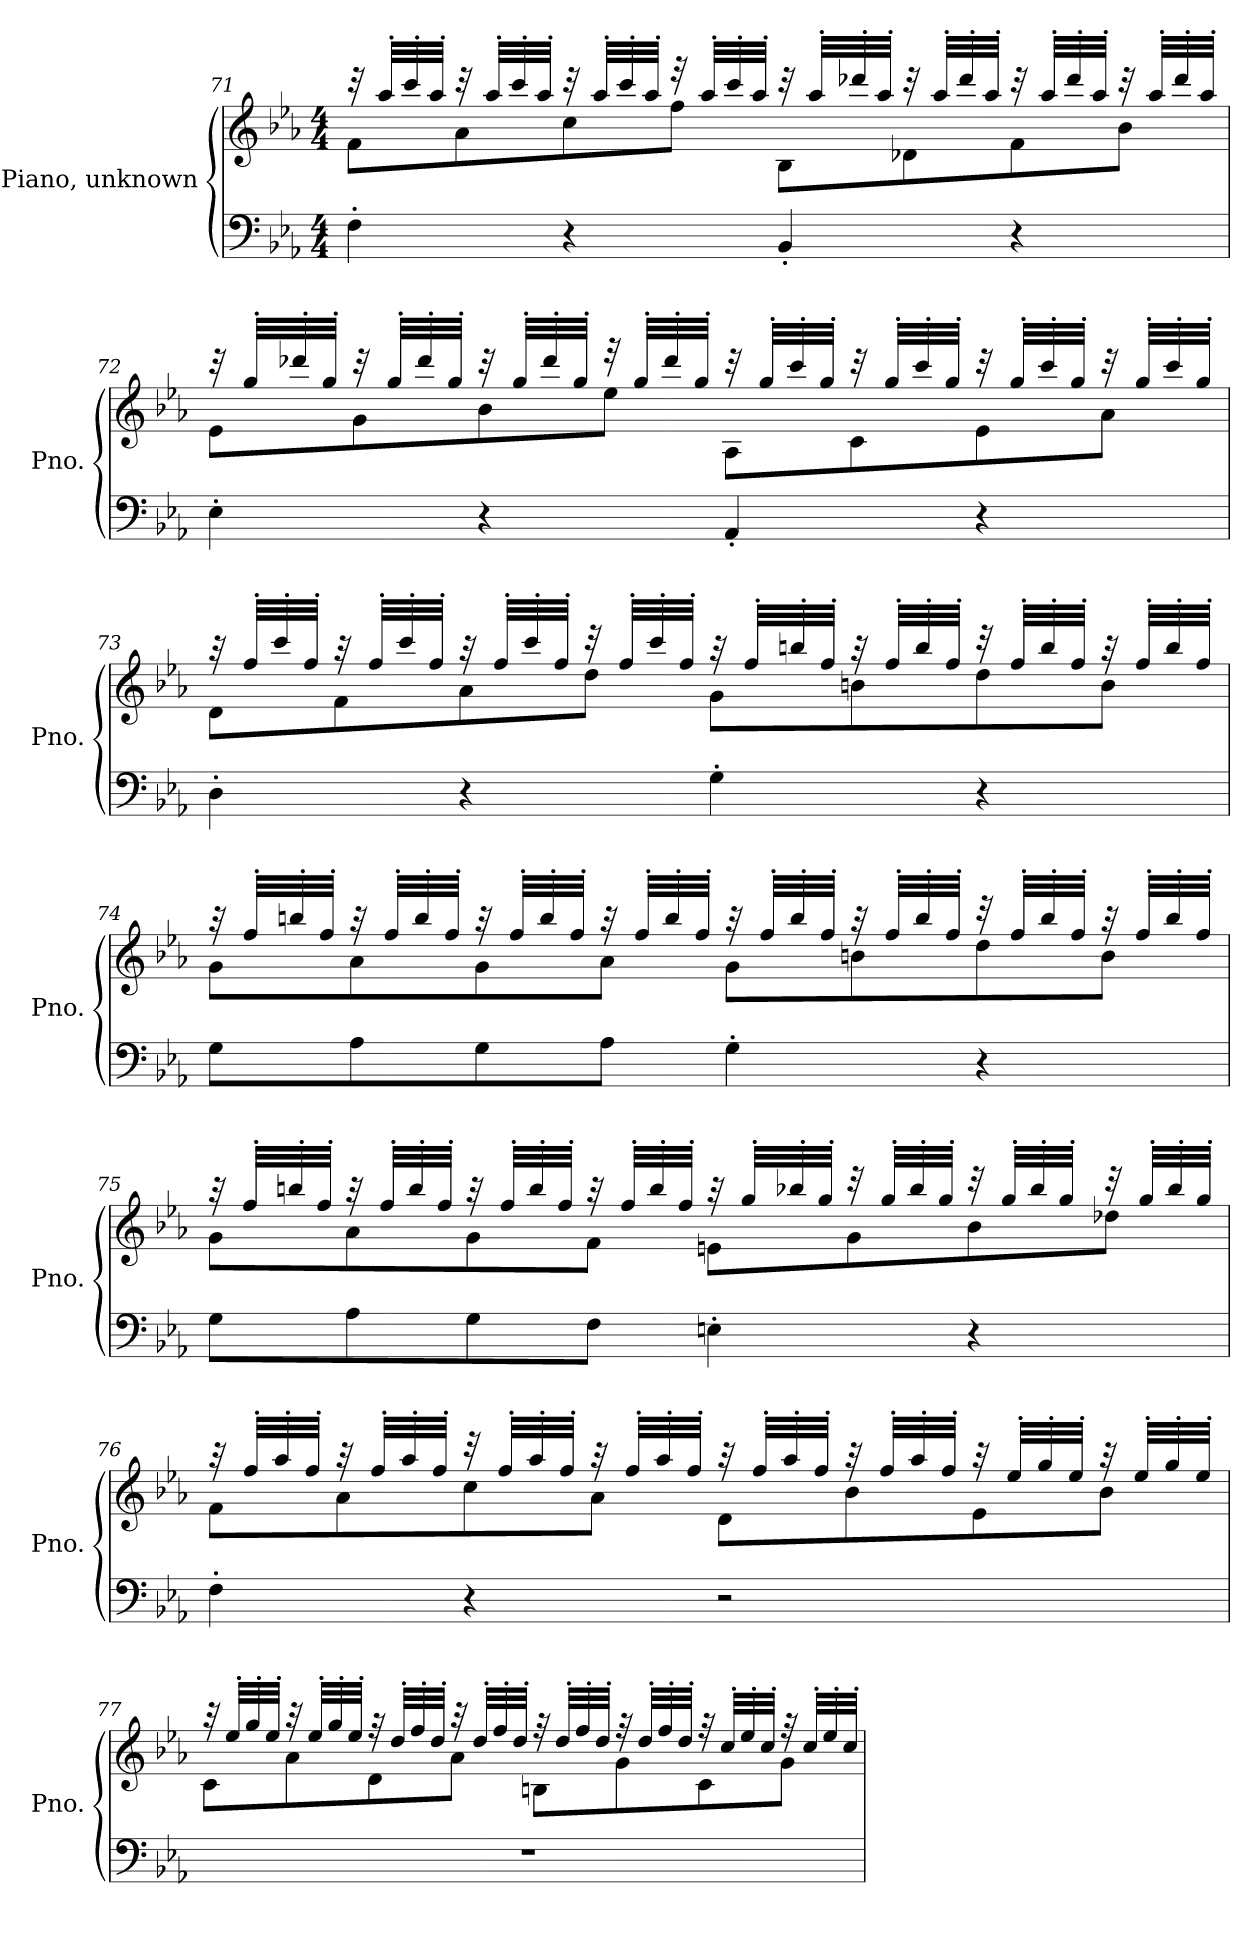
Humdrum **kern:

**kern	**kern
*part1	*part1
*staff2	*staff1
*I"Piano, unknown	*
*I'Pno.	*
!!LO:LB:g=z
*clefF4	*clefG2
*k[b-e-a-]	*k[b-e-a-]
*M4/4	*M4/4
=71	=71
*	*^
4F'\	32r	8f\L
.	32aa-'/LLL	.
.	32ccc'/	.
.	32aa-'/JJJ	.
.	32r	8a-\
.	32aa-'/LLL	.
.	32ccc'/	.
.	32aa-'/JJJ	.
4r	32r	8cc\
.	32aa-'/LLL	.
.	32ccc'/	.
.	32aa-'/JJJ	.
.	32r	8ff\J
.	32aa-'/LLL	.
.	32ccc'/	.
.	32aa-'/JJJ	.
4BB-'/	32r	8B-\L
.	32aa-'/LLL	.
.	32ddd-X'/	.
.	32aa-'/JJJ	.
.	32r	8d-X\
.	32aa-'/LLL	.
.	32ddd-'/	.
.	32aa-'/JJJ	.
4r	32r	8f\
.	32aa-'/LLL	.
.	32ddd-'/	.
.	32aa-'/JJJ	.
.	32r	8b-\J
.	32aa-'/LLL	.
.	32ddd-'/	.
.	32aa-'/JJJ	.
!!LO:PB:g=z	!!
=72	=72	=72
4E-'\	32r	8e-\L
.	32gg'/LLL	.
.	32ddd-X'/	.
.	32gg'/JJJ	.
.	32r	8g\
.	32gg'/LLL	.
.	32ddd-'/	.
.	32gg'/JJJ	.
4r	32r	8b-\
.	32gg'/LLL	.
.	32ddd-'/	.
.	32gg'/JJJ	.
.	32r	8ee-\J
.	32gg'/LLL	.
.	32ddd-'/	.
.	32gg'/JJJ	.
4AA-'/	32r	8A-\L
.	32gg'/LLL	.
.	32ccc'/	.
.	32gg'/JJJ	.
.	32r	8c\
.	32gg'/LLL	.
.	32ccc'/	.
.	32gg'/JJJ	.
4r	32r	8e-\
.	32gg'/LLL	.
.	32ccc'/	.
.	32gg'/JJJ	.
.	32r	8a-\J
.	32gg'/LLL	.
.	32ccc'/	.
.	32gg'/JJJ	.
!!LO:LB:g=z	!!
=73	=73	=73
4D'\	32r	8d\L
.	32ff'/LLL	.
.	32ccc'/	.
.	32ff'/JJJ	.
.	32r	8f\
.	32ff'/LLL	.
.	32ccc'/	.
.	32ff'/JJJ	.
4r	32r	8a-\
.	32ff'/LLL	.
.	32ccc'/	.
.	32ff'/JJJ	.
.	32r	8dd\J
.	32ff'/LLL	.
.	32ccc'/	.
.	32ff'/JJJ	.
4G'\	32r	8g\L
.	32ff'/LLL	.
.	32bbn'/	.
.	32ff'/JJJ	.
.	32r	8bn\
.	32ff'/LLL	.
.	32bb'/	.
.	32ff'/JJJ	.
4r	32r	8dd\
.	32ff'/LLL	.
.	32bb'/	.
.	32ff'/JJJ	.
.	32r	8b\J
.	32ff'/LLL	.
.	32bb'/	.
.	32ff'/JJJ	.
!!LO:LB:g=z	!!
=74	=74	=74
8G\L	32r	8g\L
.	32ff'/LLL	.
.	32bbn'/	.
.	32ff'/JJJ	.
8A-\	32r	8a-\
.	32ff'/LLL	.
.	32bb'/	.
.	32ff'/JJJ	.
8G\	32r	8g\
.	32ff'/LLL	.
.	32bb'/	.
.	32ff'/JJJ	.
8A-\J	32r	8a-\J
.	32ff'/LLL	.
.	32bb'/	.
.	32ff'/JJJ	.
4G'\	32r	8g\L
.	32ff'/LLL	.
.	32bb'/	.
.	32ff'/JJJ	.
.	32r	8bn\
.	32ff'/LLL	.
.	32bb'/	.
.	32ff'/JJJ	.
4r	32r	8dd\
.	32ff'/LLL	.
.	32bb'/	.
.	32ff'/JJJ	.
.	32r	8b\J
.	32ff'/LLL	.
.	32bb'/	.
.	32ff'/JJJ	.
!!LO:LB:g=z	!!
=75	=75	=75
8G\L	32r	8g\L
.	32ff'/LLL	.
.	32bbn'/	.
.	32ff'/JJJ	.
8A-\	32r	8a-\
.	32ff'/LLL	.
.	32bb'/	.
.	32ff'/JJJ	.
8G\	32r	8g\
.	32ff'/LLL	.
.	32bb'/	.
.	32ff'/JJJ	.
8F\J	32r	8f\J
.	32ff'/LLL	.
.	32bb'/	.
.	32ff'/JJJ	.
4En'\	32r	8en\L
.	32gg'/LLL	.
.	32bb-X'/	.
.	32gg'/JJJ	.
.	32r	8g\
.	32gg'/LLL	.
.	32bb-'/	.
.	32gg'/JJJ	.
4r	32r	8b-\
.	32gg'/LLL	.
.	32bb-'/	.
.	32gg'/JJJ	.
.	32r	8dd-X\J
.	32gg'/LLL	.
.	32bb-'/	.
.	32gg'/JJJ	.
!!LO:LB:g=z	!!
=76	=76	=76
4F'\	32r	8f\L
.	32ff'/LLL	.
.	32aa-'/	.
.	32ff'/JJJ	.
.	32r	8a-\
.	32ff'/LLL	.
.	32aa-'/	.
.	32ff'/JJJ	.
4r	32r	8cc\
.	32ff'/LLL	.
.	32aa-'/	.
.	32ff'/JJJ	.
.	32r	8a-\J
.	32ff'/LLL	.
.	32aa-'/	.
.	32ff'/JJJ	.
2r	32r	8d\L
.	32ff'/LLL	.
.	32aa-'/	.
.	32ff'/JJJ	.
.	32r	8b-\
.	32ff'/LLL	.
.	32aa-'/	.
.	32ff'/JJJ	.
.	32r	8e-\
.	32ee-'/LLL	.
.	32gg'/	.
.	32ee-'/JJJ	.
.	32r	8b-\J
.	32ee-'/LLL	.
.	32gg'/	.
.	32ee-'/JJJ	.
!!LO:LB:g=z	!!
=77	=77	=77
1r	32r	8c\L
.	32ee-'/LLL	.
.	32gg'/	.
.	32ee-'/JJJ	.
.	32r	8a-\
.	32ee-'/LLL	.
.	32gg'/	.
.	32ee-'/JJJ	.
.	32r	8d\
.	32dd'/LLL	.
.	32ff'/	.
.	32dd'/JJJ	.
.	32r	8a-\J
.	32dd'/LLL	.
.	32ff'/	.
.	32dd'/JJJ	.
.	32r	8Bn\L
.	32dd'/LLL	.
.	32ff'/	.
.	32dd'/JJJ	.
.	32r	8g\
.	32dd'/LLL	.
.	32ff'/	.
.	32dd'/JJJ	.
.	32r	8c\
.	32cc'/LLL	.
.	32ee-'/	.
.	32cc'/JJJ	.
.	32r	8g\J
.	32cc'/LLL	.
.	32ee-'/	.
.	32cc'/JJJ	.
*	*v	*v
=	=
*-	*-
